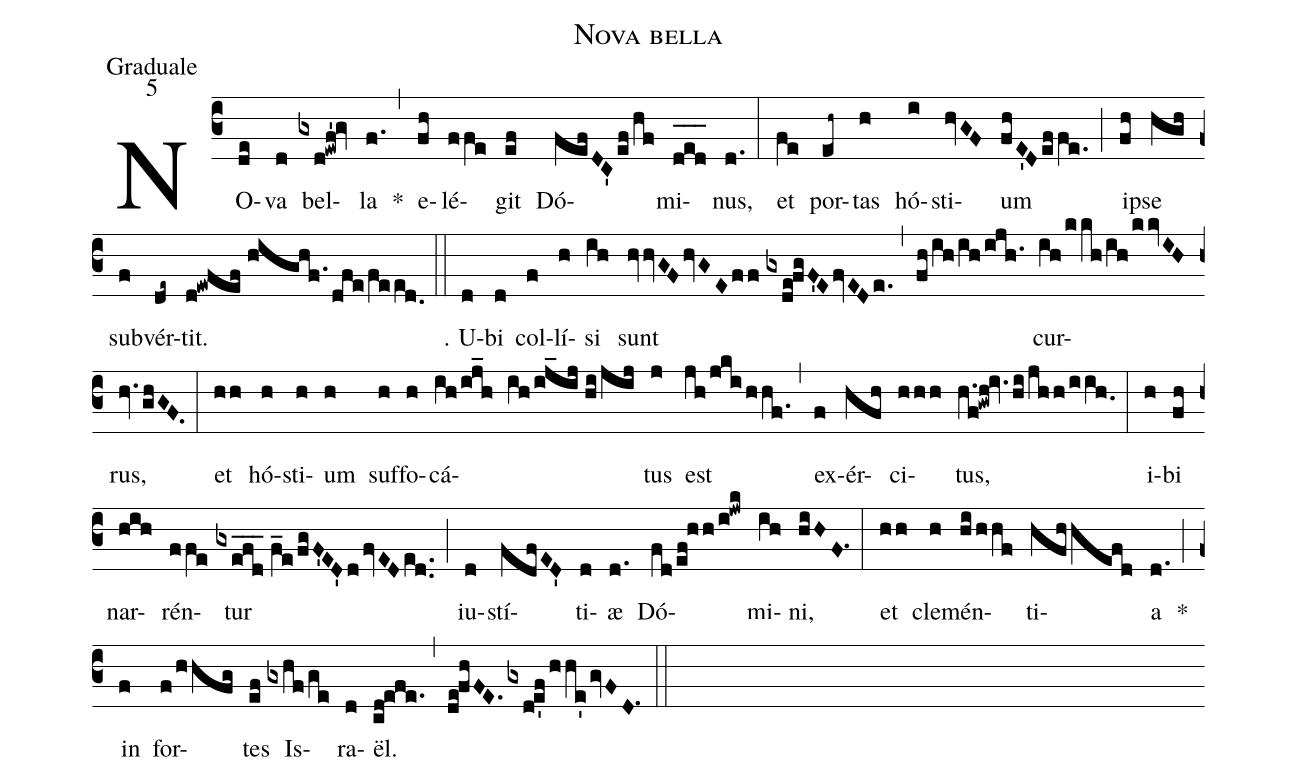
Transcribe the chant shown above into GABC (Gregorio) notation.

name:Nova bella;
office-part:Graduale;
mode:5;
%%
(c3) NO(de)va(d) bel(gxd!ewf'!gv)la(f.) *(,)
e(fh)lé(ffe)git(ef) Dó(fefDC'ef!/hf)mi(d_[oh:h]e_[oh:h]d_[oh:h])nus,(d.) (:)
et(fe) por(eh~)tas(h) hó(i)sti(hvGF)um(fhE'Deffe.) (;)
i(fh)pse(hgh) sub(f)vér(de~)tit.(d!ewfef//highf./dfe!/feed.0) (::)

<nlba>℣. U(d)</nlba>bi(d) col(f)lí(h)si(ih) sunt(hvvGFhvGEff//gxde!fgF'EfvEDe.) (,)
(fh/ih/ih/ijh.1) cur(ih/kkh/ih/kkvIH)rus,(hv.ghGF.) (:)
et(hh) hó(h)sti(h)um(h) suf(h)fo(h)cá(ih/ij_h ih/ij_ij//hi!/jij)tus(j) est(jh/jki!/hhf.) (,)
ex(f)ér(hfh)ci(hhh)tus,(h.f!gwh!iv.hi/jhh!/iih.0) (:)
i(h)bi(fh) nar(hih)rén(ffe)tur(gxe_f_d_2//f_e/fgF'ED'dfvEDed..) (;)
iu(d)stí(fdfED')ti(d)æ(d.) Dó(fd/ef!hh/i!jwk)mi(ih)ni,(hiHF.1) (:)
et(hh) cle(h)mén(hi!/hhf)ti(hfhhefd)a(d.) *(;)
in(f) for(f!/hhfg)tes(ef) Is(gxhf!/ge)ra(d)ël.(cd!efe.) (,)
(de!fhFE.gx!d!e'f/hhe'gvFD.1) (::)
